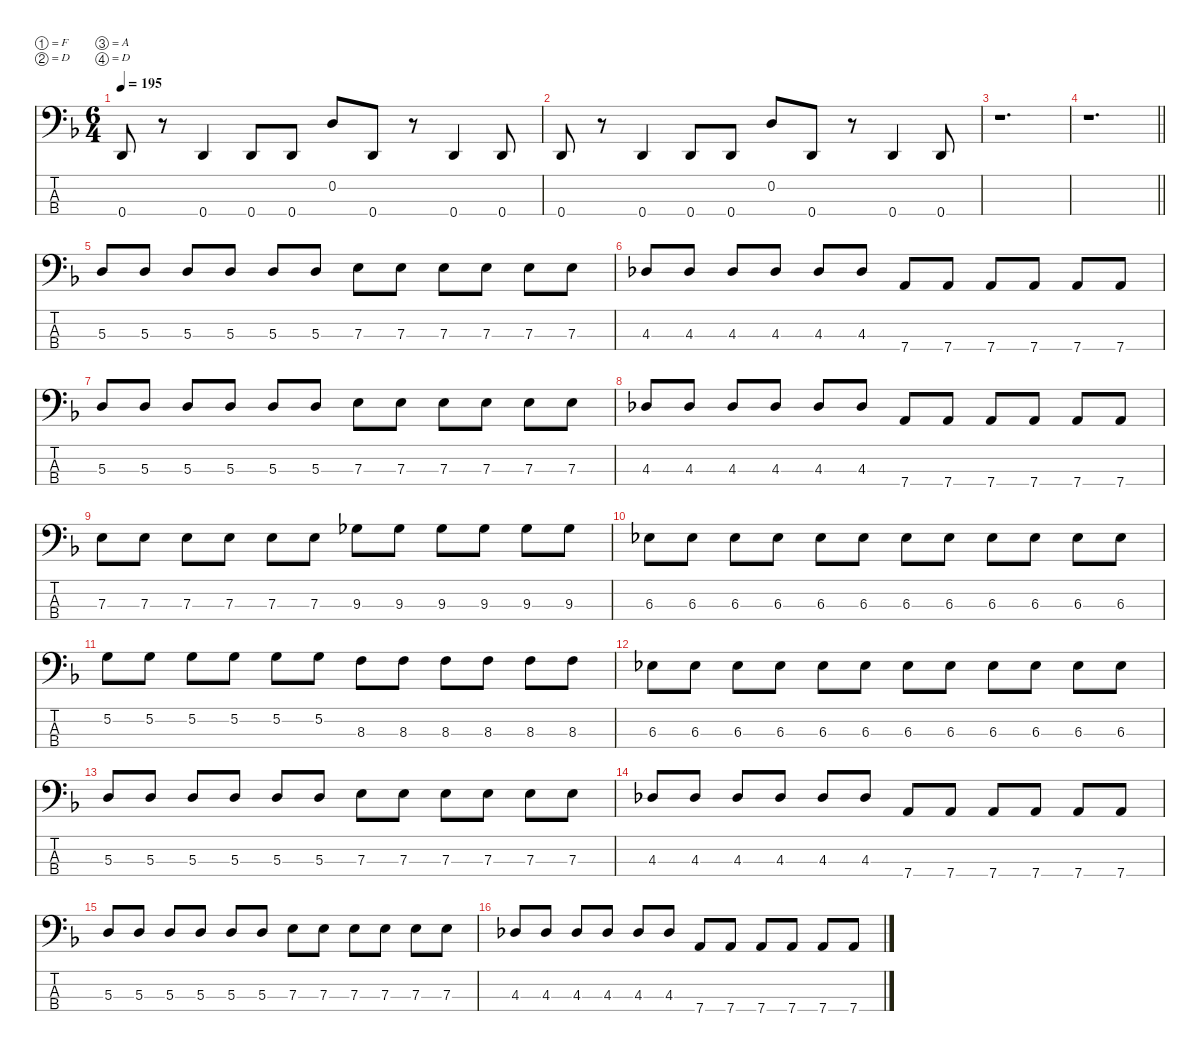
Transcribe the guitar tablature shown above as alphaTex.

\defaultSystemsLayout 4
\hideDynamics
\bracketExtendMode nobrackets
\singleTrackTrackNamePolicy hidden
\multiTrackTrackNamePolicy hidden
\firstSystemTrackNameMode fullname
\firstSystemTrackNameOrientation horizontal
\otherSystemsTrackNameOrientation horizontal
\track ("Bass" "el.bs.") {defaultSystemsLayout 4 instrument electricbassfinger}
\staff {score tabs}
\tuning (F2 D2 A1 D1)
\ts (6 4)
\tempo 195
\clef f4
\ks dminor
0.4{acc forcenatural}.8{dy f beam Up} r.8{beam Up} 0.4{acc forcenatural}.4{beam Up} 0.4{acc forcenatural}.8{beam Up} 0.4{acc forcenatural}.8{beam Up} 0.2{acc forcenatural}.8{beam Up} 0.4{acc forcenatural}.8{beam Up} r.8{beam Up} 0.4{acc forcenatural}.4{beam Up} 0.4{acc forcenatural}.8{beam Up} |
0.4{acc forcenatural}.8{beam Up} r.8{beam Up} 0.4{acc forcenatural}.4{beam Up} 0.4{acc forcenatural}.8{beam Up} 0.4{acc forcenatural}.8{beam Up} 0.2{acc forcenatural}.8{beam Up} 0.4{acc forcenatural}.8{beam Up} r.8{beam Up} 0.4{acc forcenatural}.4{beam Up} 0.4{acc forcenatural}.8{beam Up} |
r.1{d beam Down} |
\barLineRight lightlight
r.1{d beam Down} |
5.3{acc forcenatural}.8{beam Up} 5.3{acc forcenatural}.8{beam Up} 5.3{acc forcenatural}.8{beam Up} 5.3{acc forcenatural}.8{beam Up} 5.3{acc forcenatural}.8{beam Up} 5.3{acc forcenatural}.8{beam Up} 7.3{acc forcenatural}.8{beam Down} 7.3{acc forcenatural}.8{beam Down} 7.3{acc forcenatural}.8{beam Down} 7.3{acc forcenatural}.8{beam Down} 7.3{acc forcenatural}.8{beam Down} 7.3{acc forcenatural}.8{beam Down} |
4.3{acc b}.8{beam Up} 4.3{acc b}.8{beam Up} 4.3{acc b}.8{beam Up} 4.3{acc b}.8{beam Up} 4.3{acc b}.8{beam Up} 4.3{acc b}.8{beam Up} 7.4{acc forcenatural}.8{beam Up} 7.4{acc forcenatural}.8{beam Up} 7.4{acc forcenatural}.8{beam Up} 7.4{acc forcenatural}.8{beam Up} 7.4{acc forcenatural}.8{beam Up} 7.4{acc forcenatural}.8{beam Up} |
5.3{acc forcenatural}.8{beam Up} 5.3{acc forcenatural}.8{beam Up} 5.3{acc forcenatural}.8{beam Up} 5.3{acc forcenatural}.8{beam Up} 5.3{acc forcenatural}.8{beam Up} 5.3{acc forcenatural}.8{beam Up} 7.3{acc forcenatural}.8{beam Down} 7.3{acc forcenatural}.8{beam Down} 7.3{acc forcenatural}.8{beam Down} 7.3{acc forcenatural}.8{beam Down} 7.3{acc forcenatural}.8{beam Down} 7.3{acc forcenatural}.8{beam Down} |
4.3{acc b}.8{beam Up} 4.3{acc b}.8{beam Up} 4.3{acc b}.8{beam Up} 4.3{acc b}.8{beam Up} 4.3{acc b}.8{beam Up} 4.3{acc b}.8{beam Up} 7.4{acc forcenatural}.8{beam Up} 7.4{acc forcenatural}.8{beam Up} 7.4{acc forcenatural}.8{beam Up} 7.4{acc forcenatural}.8{beam Up} 7.4{acc forcenatural}.8{beam Up} 7.4{acc forcenatural}.8{beam Up} |
7.3{acc forcenatural}.8{beam Down} 7.3{acc forcenatural}.8{beam Down} 7.3{acc forcenatural}.8{beam Down} 7.3{acc forcenatural}.8{beam Down} 7.3{acc forcenatural}.8{beam Down} 7.3{acc forcenatural}.8{beam Down} 9.3{acc b}.8{beam Down} 9.3{acc b}.8{beam Down} 9.3{acc b}.8{beam Down} 9.3{acc b}.8{beam Down} 9.3{acc b}.8{beam Down} 9.3{acc b}.8{beam Down} |
6.3{acc b}.8{beam Down} 6.3{acc b}.8{beam Down} 6.3{acc b}.8{beam Down} 6.3{acc b}.8{beam Down} 6.3{acc b}.8{beam Down} 6.3{acc b}.8{beam Down} 6.3{acc b}.8{beam Down} 6.3{acc b}.8{beam Down} 6.3{acc b}.8{beam Down} 6.3{acc b}.8{beam Down} 6.3{acc b}.8{beam Down} 6.3{acc b}.8{beam Down} |
5.2{acc forcenatural}.8{beam Down} 5.2{acc forcenatural}.8{beam Down} 5.2{acc forcenatural}.8{beam Down} 5.2{acc forcenatural}.8{beam Down} 5.2{acc forcenatural}.8{beam Down} 5.2{acc forcenatural}.8{beam Down} 8.3{acc forcenatural}.8{beam Down} 8.3{acc forcenatural}.8{beam Down} 8.3{acc forcenatural}.8{beam Down} 8.3{acc forcenatural}.8{beam Down} 8.3{acc forcenatural}.8{beam Down} 8.3{acc forcenatural}.8{beam Down} |
6.3{acc b}.8{beam Down} 6.3{acc b}.8{beam Down} 6.3{acc b}.8{beam Down} 6.3{acc b}.8{beam Down} 6.3{acc b}.8{beam Down} 6.3{acc b}.8{beam Down} 6.3{acc b}.8{beam Down} 6.3{acc b}.8{beam Down} 6.3{acc b}.8{beam Down} 6.3{acc b}.8{beam Down} 6.3{acc b}.8{beam Down} 6.3{acc b}.8{beam Down} |
5.3{acc forcenatural}.8{beam Up} 5.3{acc forcenatural}.8{beam Up} 5.3{acc forcenatural}.8{beam Up} 5.3{acc forcenatural}.8{beam Up} 5.3{acc forcenatural}.8{beam Up} 5.3{acc forcenatural}.8{beam Up} 7.3{acc forcenatural}.8{beam Down} 7.3{acc forcenatural}.8{beam Down} 7.3{acc forcenatural}.8{beam Down} 7.3{acc forcenatural}.8{beam Down} 7.3{acc forcenatural}.8{beam Down} 7.3{acc forcenatural}.8{beam Down} |
4.3{acc b}.8{beam Up} 4.3{acc b}.8{beam Up} 4.3{acc b}.8{beam Up} 4.3{acc b}.8{beam Up} 4.3{acc b}.8{beam Up} 4.3{acc b}.8{beam Up} 7.4{acc forcenatural}.8{beam Up} 7.4{acc forcenatural}.8{beam Up} 7.4{acc forcenatural}.8{beam Up} 7.4{acc forcenatural}.8{beam Up} 7.4{acc forcenatural}.8{beam Up} 7.4{acc forcenatural}.8{beam Up} |
5.3{acc forcenatural}.8{beam Up} 5.3{acc forcenatural}.8{beam Up} 5.3{acc forcenatural}.8{beam Up} 5.3{acc forcenatural}.8{beam Up} 5.3{acc forcenatural}.8{beam Up} 5.3{acc forcenatural}.8{beam Up} 7.3{acc forcenatural}.8{beam Down} 7.3{acc forcenatural}.8{beam Down} 7.3{acc forcenatural}.8{beam Down} 7.3{acc forcenatural}.8{beam Down} 7.3{acc forcenatural}.8{beam Down} 7.3{acc forcenatural}.8{beam Down} |
4.3{acc b}.8{beam Up} 4.3{acc b}.8{beam Up} 4.3{acc b}.8{beam Up} 4.3{acc b}.8{beam Up} 4.3{acc b}.8{beam Up} 4.3{acc b}.8{beam Up} 7.4{acc forcenatural}.8{beam Up} 7.4{acc forcenatural}.8{beam Up} 7.4{acc forcenatural}.8{beam Up} 7.4{acc forcenatural}.8{beam Up} 7.4{acc forcenatural}.8{beam Up} 7.4{acc forcenatural}.8{beam Up}
